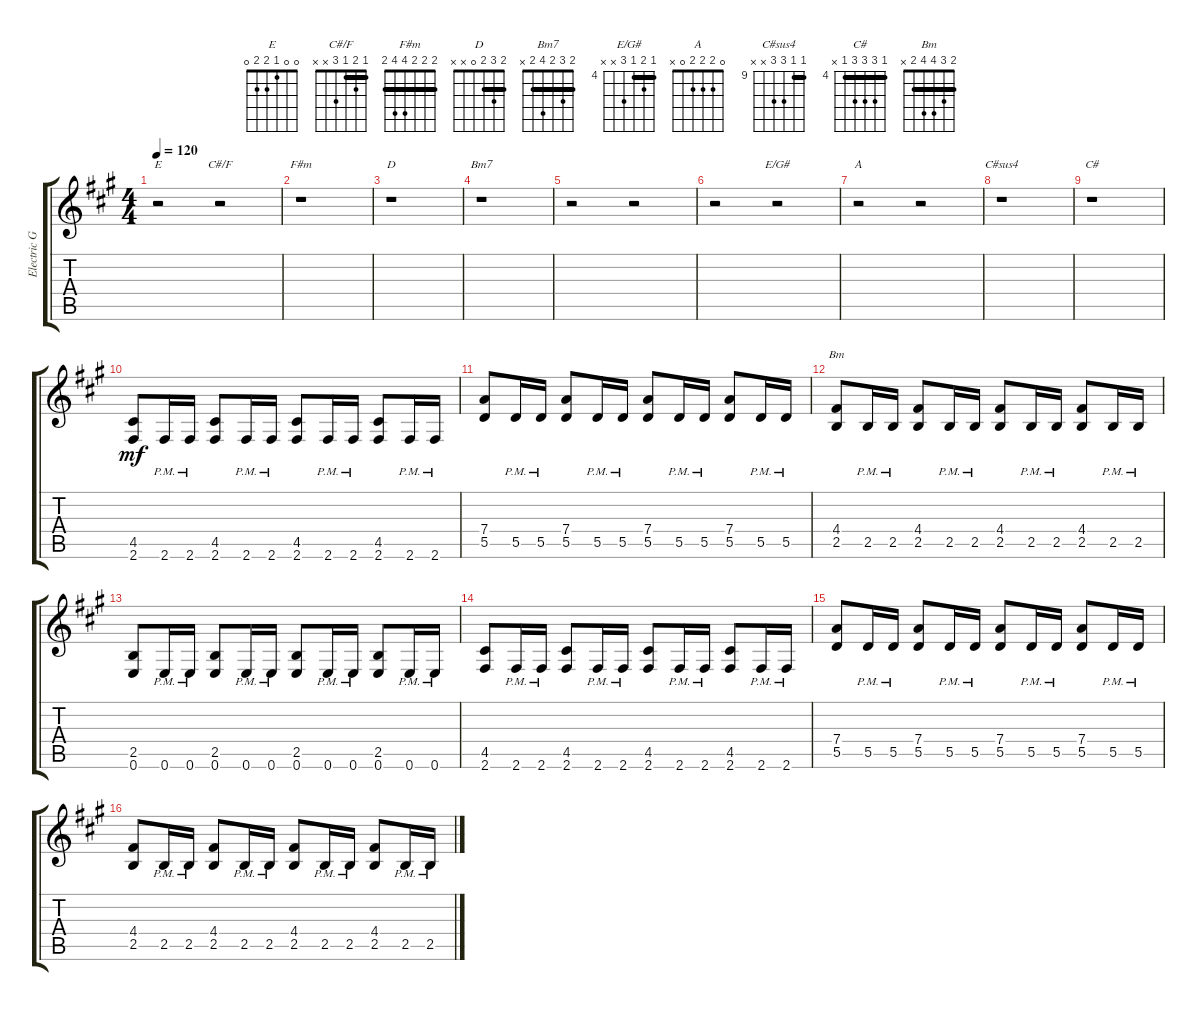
\track ("Electric Guitar - 1" "Electric G") {instrument electricbassfinger}
\staff {score tabs}
\tuning (E4 B3 G3 D3 A2 E2) {hide}
\chord ("E" 0 0 1 2 2 0)
\chord ("C#/F" 1 2 1 3 x x) {barre 1}
\chord ("F#m" 2 2 2 4 4 2) {barre 2}
\chord ("D" 2 3 2 0 x x) {barre 2}
\chord ("Bm7" 2 3 2 4 2 x) {barre 2}
\chord ("E/G#" 4 5 4 6 x x) {firstfret 4 barre 4}
\chord ("A" 0 2 2 2 0 x)
\chord ("C#sus4" 9 9 11 11 x x) {firstfret 9 barre 9}
\chord ("C#" 4 6 6 6 4 x) {firstfret 4 barre 4}
\chord ("Bm" 2 3 4 4 2 x) {barre 2}
\ts (4 4)
\tempo 120
\clef g2
\ks f#minor
r.2{ch "E" dy mf} r.2{ch "C#/F"} |
r.1{ch "F#m"} |
r.1{ch "D"} |
r.1{ch "Bm7"} |
r.2 r.2 |
r.2 r.2{ch "E/G#"} |
r.2{ch "A"} r.2 |
r.1{ch "C#sus4"} |
r.1{ch "C#"} |
(4.5 2.6).8 2.6{pm}.16 2.6{pm}.16 (4.5 2.6).8 2.6{pm}.16 2.6{pm}.16 (4.5 2.6).8 2.6{pm}.16 2.6{pm}.16 (4.5 2.6).8 2.6{pm}.16 2.6{pm}.16 |
(7.4 5.5).8 5.5{pm}.16 5.5{pm}.16 (7.4 5.5).8 5.5{pm}.16 5.5{pm}.16 (7.4 5.5).8 5.5{pm}.16 5.5{pm}.16 (7.4 5.5).8 5.5{pm}.16 5.5{pm}.16 |
(4.4 2.5).8{ch "Bm"} 2.5{pm}.16 2.5{pm}.16 (4.4 2.5).8 2.5{pm}.16 2.5{pm}.16 (4.4 2.5).8 2.5{pm}.16 2.5{pm}.16 (4.4 2.5).8 2.5{pm}.16 2.5{pm}.16 |
(2.5 0.6).8 0.6{pm}.16 0.6{pm}.16 (2.5 0.6).8 0.6{pm}.16 0.6{pm}.16 (2.5 0.6).8 0.6{pm}.16 0.6{pm}.16 (2.5 0.6).8 0.6{pm}.16 0.6{pm}.16 |
(4.5 2.6).8 2.6{pm}.16 2.6{pm}.16 (4.5 2.6).8 2.6{pm}.16 2.6{pm}.16 (4.5 2.6).8 2.6{pm}.16 2.6{pm}.16 (4.5 2.6).8 2.6{pm}.16 2.6{pm}.16 |
(7.4 5.5).8 5.5{pm}.16 5.5{pm}.16 (7.4 5.5).8 5.5{pm}.16 5.5{pm}.16 (7.4 5.5).8 5.5{pm}.16 5.5{pm}.16 (7.4 5.5).8 5.5{pm}.16 5.5{pm}.16 |
(4.4 2.5).8 2.5{pm}.16 2.5{pm}.16 (4.4 2.5).8 2.5{pm}.16 2.5{pm}.16 (4.4 2.5).8 2.5{pm}.16 2.5{pm}.16 (4.4 2.5).8 2.5{pm}.16 2.5{pm}.16
